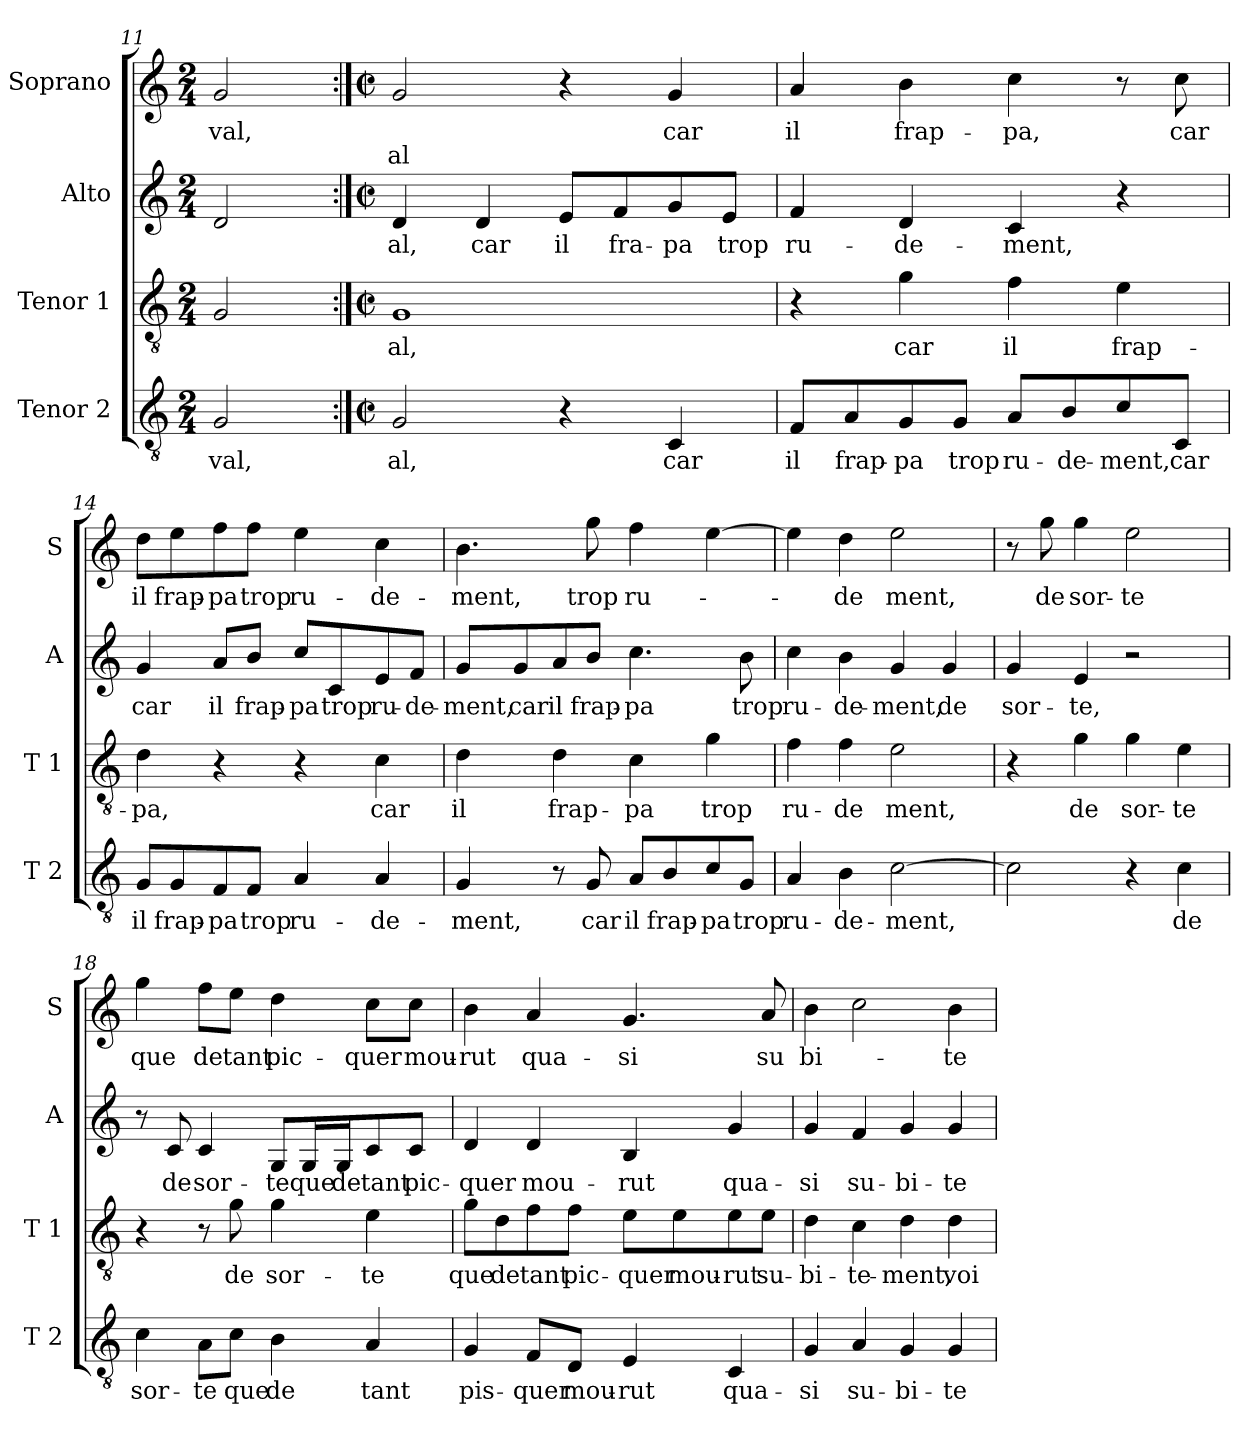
**kern	**text	**kern	**text	**kern	**text	**kern	**text	**text
*part4	*part4	*part3	*part3	*part2	*part2	*part1	*part1	*part1
*staff4	*staff4	*staff3	*staff3	*staff2	*staff2	*staff1	*staff1	*staff1
*I"Tenor 2	*	*I"Tenor 1	*	*I"Alto	*	*I"Soprano	*	*
*I'T 2	*	*I'T 1	*	*I'A	*	*I'S	*	*
*clefGv2	*	*clefGv2	*	*clefG2	*	*clefG2	*	*
*k[]	*	*k[]	*	*k[]	*	*k[]	*	*
*C:	*	*C:	*	*C:	*	*C:	*	*
*M2/4	*	*M2/4	*	*M2/4	*	*M2/4	*	*
=11	=11	=11	=11	=11	=11	=11	=11	=11
!	!LO:LY:b	!	!	!	!	!	!LO:LY:b	!
2G/	-val,	2G/	.	2d/	.	2g/	-val,	.
=12:|!	=12:|!	=12:|!	=12:|!	=12:|!	=12:|!	=12:|!	=12:|!	=12:|!
*M2/2	*	*M2/2	*	*M2/2	*	*M2/2	*	*
*met(c|)	*	*met(c|)	*	*met(c|)	*	*met(c|)	*	*
!	!LO:LY:b	!	!LO:LY:b	!	!LO:LY:b	!	!	!LO:LY:b
2G/	al,	1G	al,	4d/	al,	2g/	.	-al
!	!	!	!	!	!LO:LY:b	!	!	!
.	.	.	.	4d/	car	.	.	.
!	!	!	!	!	!LO:LY:b	!	!	!
4r	.	.	.	8e/L	il	4r	.	.
!	!	!	!	!	!LO:LY:b	!	!	!
.	.	.	.	8f/	fra-	.	.	.
!	!LO:LY:b	!	!	!	!LO:LY:b	!	!LO:LY:b	!
4C/	car	.	.	8g/	-pa	4g/	car	.
!	!	!	!	!	!LO:LY:b	!	!	!
.	.	.	.	8e/J	trop	.	.	.
!!LO:LB:g=z
=13	=13	=13	=13	=13	=13	=13	=13	=13
!	!LO:LY:b	!	!	!	!LO:LY:b	!	!LO:LY:b	!
8F/L	il	4r	.	4f/	ru-	4a/	il	.
!	!LO:LY:b	!	!	!	!	!	!	!
8A/	frap-	.	.	.	.	.	.	.
!	!LO:LY:b	!	!LO:LY:b	!	!LO:LY:b	!	!LO:LY:b	!
8G/	-pa	4g\	car	4d/	-de-	4b\	frap-	.
!	!LO:LY:b	!	!	!	!	!	!	!
8G/J	trop	.	.	.	.	.	.	.
!	!LO:LY:b	!	!LO:LY:b	!	!LO:LY:b	!	!LO:LY:b	!
8A/L	ru-	4f\	il	4c/	-ment,	4cc\	-pa,	.
!	!LO:LY:b	!	!	!	!	!	!	!
8B/	-de-	.	.	.	.	.	.	.
!	!LO:LY:b	!	!LO:LY:b	!	!	!	!	!
8c/	-ment,	4e\	frap-	4r	.	8r	.	.
!	!LO:LY:b	!	!	!	!	!	!LO:LY:b	!
8C/J	car	.	.	.	.	8cc\	car	.
=14	=14	=14	=14	=14	=14	=14	=14	=14
!	!LO:LY:b	!	!LO:LY:b	!	!LO:LY:b	!	!LO:LY:b	!
8G/L	il	4d\	-pa,	4g/	car	8dd\L	il	.
!	!LO:LY:b	!	!	!	!	!	!LO:LY:b	!
8G/	frap-	.	.	.	.	8ee\	frap-	.
!	!LO:LY:b	!	!	!	!LO:LY:b	!	!LO:LY:b	!
8F/	-pa	4r	.	8a/L	il	8ff\	-pa	.
!	!LO:LY:b	!	!	!	!LO:LY:b	!	!LO:LY:b	!
8F/J	trop	.	.	8b/J	frap-	8ff\J	trop	.
!	!LO:LY:b	!	!	!	!LO:LY:b	!	!LO:LY:b	!
4A/	ru-	4r	.	8cc/L	-pa	4ee\	ru-	.
!	!	!	!	!	!LO:LY:b	!	!	!
.	.	.	.	8c/	trop	.	.	.
!	!LO:LY:b	!	!LO:LY:b	!	!LO:LY:b	!	!LO:LY:b	!
4A/	-de-	4c\	car	8e/	ru-	4cc\	-de-	.
!	!	!	!	!	!LO:LY:b	!	!	!
.	.	.	.	8f/J	-de-	.	.	.
=15	=15	=15	=15	=15	=15	=15	=15	=15
!	!LO:LY:b	!	!LO:LY:b	!	!LO:LY:b	!	!LO:LY:b	!
4G/	-ment,	4d\	il	8g/L	-ment,	4.b\	-ment,	.
!	!	!	!	!	!LO:LY:b	!	!	!
.	.	.	.	8g/	car	.	.	.
!	!	!	!LO:LY:b	!	!LO:LY:b	!	!	!
8r	.	4d\	frap-	8a/	il	.	.	.
!	!LO:LY:b	!	!	!	!LO:LY:b	!	!LO:LY:b	!
8G/	car	.	.	8b/J	frap-	8gg\	trop	.
!	!LO:LY:b	!	!LO:LY:b	!	!LO:LY:b	!	!LO:LY:b	!
8A/L	il	4c\	-pa	4.cc\	-pa	4ff\	ru-	.
!	!LO:LY:b	!	!	!	!	!	!	!
8B/	frap-	.	.	.	.	.	.	.
!	!LO:LY:b	!	!LO:LY:b	!	!	!	!	!
8c/	-pa	4g\	trop	.	.	[4ee\	.	.
!	!LO:LY:b	!	!	!	!LO:LY:b	!	!	!
8G/J	trop	.	.	8b\	trop	.	.	.
=16	=16	=16	=16	=16	=16	=16	=16	=16
!	!LO:LY:b	!	!LO:LY:b	!	!LO:LY:b	!	!	!
4A/	ru-	4f\	ru-	4cc\	ru-	4ee\]	.	.
!	!LO:LY:b	!	!LO:LY:b	!	!LO:LY:b	!	!LO:LY:b	!
4B\	-de-	4f\	-de	4b\	-de-	4dd\	-de	.
!	!LO:LY:b	!	!LO:LY:b	!	!LO:LY:b	!	!LO:LY:b	!
[2c\	-ment,	2e\	ment,	4g/	-ment,	2ee\	ment,	.
!	!	!	!	!	!LO:LY:b	!	!	!
.	.	.	.	4g/	de	.	.	.
!!LO:PB:g=z
=17	=17	=17	=17	=17	=17	=17	=17	=17
!	!	!	!	!	!LO:LY:b	!	!	!
2c\]	.	4r	.	4g/	sor-	8r	.	.
!	!	!	!	!	!	!	!LO:LY:b	!
.	.	.	.	.	.	8gg\	de	.
!	!	!	!LO:LY:b	!	!LO:LY:b	!	!LO:LY:b	!
.	.	4g\	de	4e/	-te,	4gg\	sor-	.
!	!	!	!LO:LY:b	!	!	!	!LO:LY:b	!
4r	.	4g\	sor-	2r	.	2ee\	-te	.
!	!LO:LY:b	!	!LO:LY:b	!	!	!	!	!
4c\	de	4e\	-te	.	.	.	.	.
=18	=18	=18	=18	=18	=18	=18	=18	=18
!	!LO:LY:b	!	!	!	!	!	!LO:LY:b	!
4c\	sor-	4r	.	8r	.	4gg\	que	.
!	!	!	!	!	!LO:LY:b	!	!	!
.	.	.	.	8c/	de	.	.	.
!	!LO:LY:b	!	!	!	!LO:LY:b	!	!LO:LY:b	!
8A\L	-te	8r	.	4c/	sor-	8ff\L	de	.
!	!LO:LY:b	!	!LO:LY:b	!	!	!	!LO:LY:b	!
8c\J	que	8g\	de	.	.	8ee\J	tant	.
!	!LO:LY:b	!	!LO:LY:b	!	!LO:LY:b	!	!LO:LY:b	!
4B\	de	4g\	sor-	8G/L	-te	4dd\	pic-	.
!	!	!	!	!	!LO:LY:b	!	!	!
.	.	.	.	16G/L	que	.	.	.
!	!	!	!	!	!LO:LY:b	!	!	!
.	.	.	.	16G/J	de	.	.	.
!	!LO:LY:b	!	!LO:LY:b	!	!LO:LY:b	!	!LO:LY:b	!
4A/	tant	4e\	-te	8c/	tant	8cc\L	-quer	.
!	!	!	!	!	!LO:LY:b	!	!LO:LY:b	!
.	.	.	.	8c/J	pic-	8cc\J	mou-	.
=19	=19	=19	=19	=19	=19	=19	=19	=19
!	!LO:LY:b	!	!LO:LY:b	!	!LO:LY:b	!	!LO:LY:b	!
4G/	pis-	8g\L	que	4d/	-quer	4b\	-rut	.
!	!	!	!LO:LY:b	!	!	!	!	!
.	.	8d\	de	.	.	.	.	.
!	!LO:LY:b	!	!LO:LY:b	!	!LO:LY:b	!	!LO:LY:b	!
8F/L	-quer	8f\	tant	4d/	mou-	4a/	qua-	.
!	!LO:LY:b	!	!LO:LY:b	!	!	!	!	!
8D/J	mou-	8f\J	pic-	.	.	.	.	.
!	!LO:LY:b	!	!LO:LY:b	!	!LO:LY:b	!	!LO:LY:b	!
4E/	-rut	8e\L	-quer	4B/	-rut	4.g/	-si	.
!	!	!	!LO:LY:b	!	!	!	!	!
.	.	8e\	mou-	.	.	.	.	.
!	!LO:LY:b	!	!LO:LY:b	!	!LO:LY:b	!	!	!
4C/	qua-	8e\	-rut	4g/	qua-	.	.	.
!	!	!	!LO:LY:b	!	!	!	!LO:LY:b	!
.	.	8e\J	su-	.	.	8a/	su	.
=20	=20	=20	=20	=20	=20	=20	=20	=20
!	!LO:LY:b	!	!LO:LY:b	!	!LO:LY:b	!	!LO:LY:b	!
4G/	-si	4d\	-bi-	4g/	-si	4b\	bi-	.
!	!LO:LY:b	!	!LO:LY:b	!	!LO:LY:b	!	!	!
4A/	su-	4c\	-te-	4f/	su-	2cc\	.	.
!	!LO:LY:b	!	!LO:LY:b	!	!LO:LY:b	!	!	!
4G/	-bi-	4d\	-ment,	4g/	-bi-	.	.	.
!	!LO:LY:b	!	!LO:LY:b	!	!LO:LY:b	!	!LO:LY:b	!
4G/	-te-	4d\	voi-	4g/	-te-	4b\	-te-	.
=	=	=	=	=	=	=	=	=
*-	*-	*-	*-	*-	*-	*-	*-	*-
